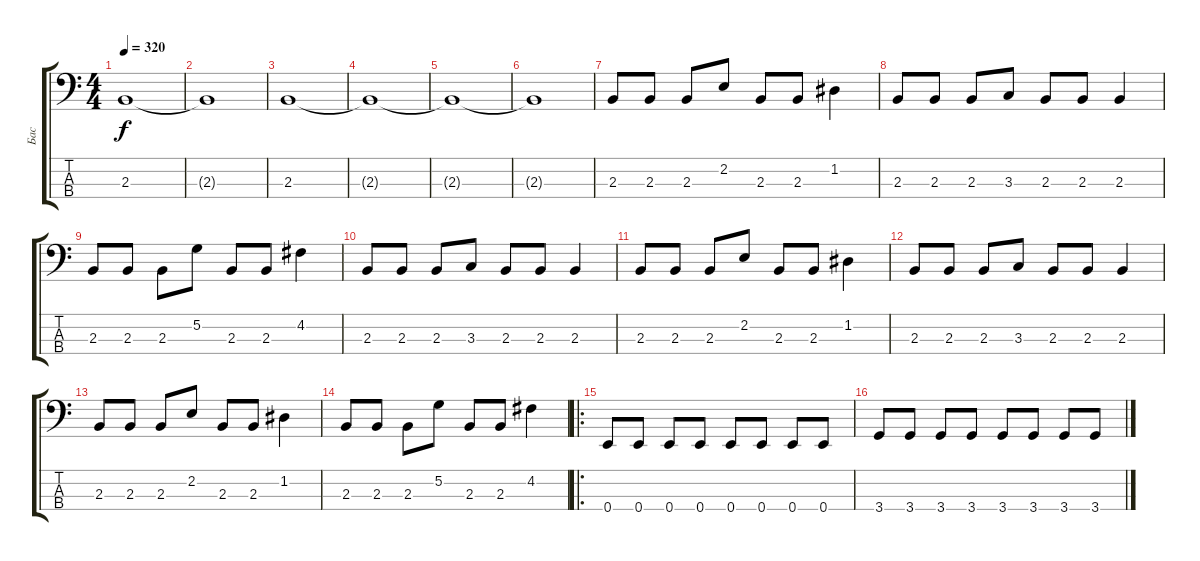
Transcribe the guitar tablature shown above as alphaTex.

\track ("Бас" "Бас") {instrument electricbasspick}
\staff {score tabs}
\tuning (G2 D2 A1 E1) {hide}
\ts (4 4)
\tempo 320
\clef f4
\ks c
2.3{t}.1{dy f} |
2.3{t}.1 |
2.3.1 |
2.3{t}.1 |
2.3{t}.1 |
2.3{t}.1 |
2.3.8 2.3.8 2.3.8 2.2.8 2.3.8 2.3.8 1.2.4 |
2.3.8 2.3.8 2.3.8 3.3.8 2.3.8 2.3.8 2.3.4 |
2.3.8 2.3.8 2.3.8 5.2.8 2.3.8 2.3.8 4.2.4 |
2.3.8 2.3.8 2.3.8 3.3.8 2.3.8 2.3.8 2.3.4 |
2.3.8 2.3.8 2.3.8 2.2.8 2.3.8 2.3.8 1.2.4 |
2.3.8 2.3.8 2.3.8 3.3.8 2.3.8 2.3.8 2.3.4 |
2.3.8 2.3.8 2.3.8 2.2.8 2.3.8 2.3.8 1.2.4 |
2.3.8 2.3.8 2.3.8 5.2.8 2.3.8 2.3.8 4.2.4 |
\ro
0.4.8 0.4.8 0.4.8 0.4.8 0.4.8 0.4.8 0.4.8 0.4.8 |
3.4.8 3.4.8 3.4.8 3.4.8 3.4.8 3.4.8 3.4.8 3.4.8
